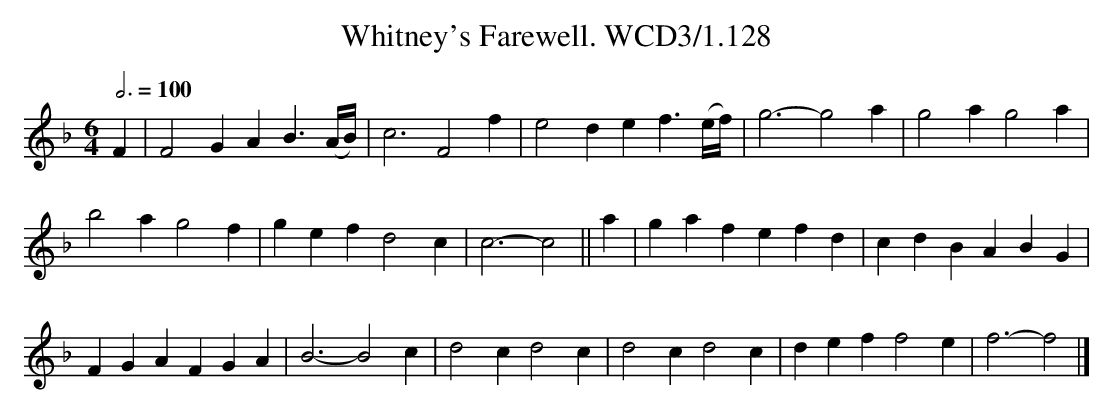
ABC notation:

X:1
T:Whitney's Farewell. WCD3/1.128
M:6/4
L:1/4
Q:3/4=100
K:F
F|F2G AB3/(A//B//)|c3 F2f|\
e2d ef3/(e//f//)|g3- g2a|g2a g2a|
b2a g2f|gef d2c|c3-c2||\
a|gaf efd|cdB ABG|
FGAFGA|B3- B2c|d2c d2c|\
d2c d2c|def f2e|f3-f2|]
